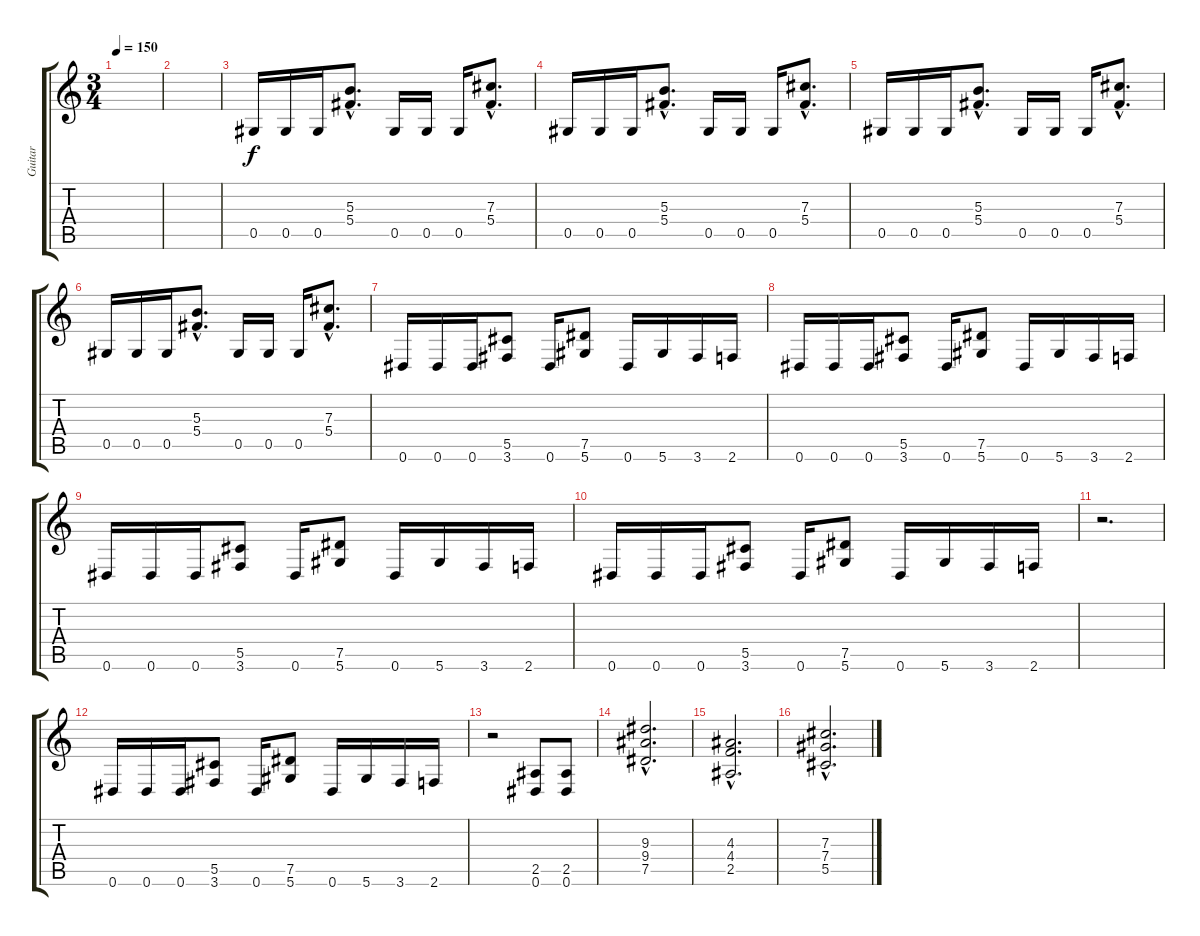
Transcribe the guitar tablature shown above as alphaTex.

\track ("Guitar" "Guitar") {instrument distortionguitar}
\staff {score tabs}
\tuning (Eb4 Bb3 Gb3 Db3 Ab2 Eb2) {hide}
\ts (3 4)
\tempo 150
\clef g2
\ks c
|
|
0.5.16 0.5.16 0.5.16 (5.3{hac} 5.4{hac}).8{d} 0.5.16 0.5.16 0.5.16 (7.3{hac} 5.4{hac}).8{d} |
0.5.16 0.5.16 0.5.16 (5.3{hac} 5.4{hac}).8{d} 0.5.16 0.5.16 0.5.16 (7.3{hac} 5.4{hac}).8{d} |
0.5.16 0.5.16 0.5.16 (5.3{hac} 5.4{hac}).8{d} 0.5.16 0.5.16 0.5.16 (7.3{hac} 5.4{hac}).8{d} |
0.5.16 0.5.16 0.5.16 (5.3{hac} 5.4{hac}).8{d} 0.5.16 0.5.16 0.5.16 (7.3{hac} 5.4{hac}).8{d} |
0.6.16 0.6.16 0.6.16 (5.5 3.6).8 0.6.16 (7.5 5.6).8 0.6.16 5.6.16 3.6.16 2.6.16 |
0.6.16 0.6.16 0.6.16 (5.5 3.6).8 0.6.16 (7.5 5.6).8 0.6.16 5.6.16 3.6.16 2.6.16 |
0.6.16 0.6.16 0.6.16 (5.5 3.6).8 0.6.16 (7.5 5.6).8 0.6.16 5.6.16 3.6.16 2.6.16 |
0.6.16 0.6.16 0.6.16 (5.5 3.6).8 0.6.16 (7.5 5.6).8 0.6.16 5.6.16 3.6.16 2.6.16 |
r.2{d} |
0.6.16 0.6.16 0.6.16 (5.5 3.6).8 0.6.16 (7.5 5.6).8 0.6.16 5.6.16 3.6.16 2.6.16 |
r.2 (2.5 0.6).8 (2.5 0.6).8 |
(9.3{hac} 9.4{hac} 7.5{hac}).2{d} |
(4.3{hac} 4.4{hac} 2.5{hac}).2{d} |
(7.3{hac} 7.4{hac} 5.5{hac}).2{d}
